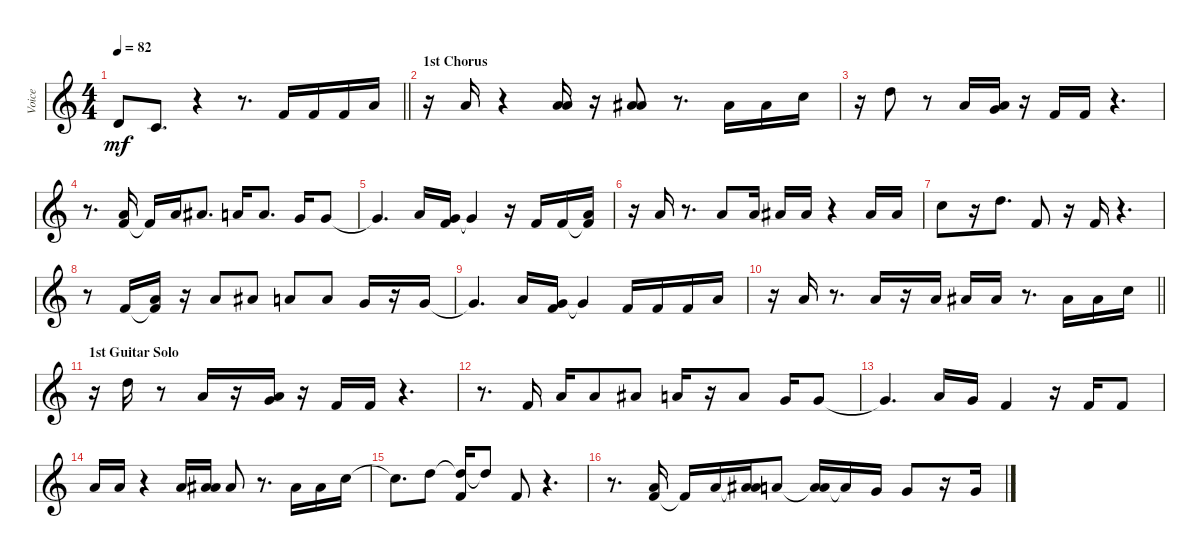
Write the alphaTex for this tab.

\track ("Voice" "Voice") {instrument voiceoohs}
\staff {score}
\tuning (E4 B3 G3 D3 A2 E2 B1) {hide}
\ts (4 4)
\tempo 82
\clef g2
\barLineRight lightlight
\ks c
3.2.8{dy mf} 1.2.8{d} r.4 r.8{d} 1.1.16 1.1.16 1.1.16 5.1.16 |
\section ("" "1st Chorus")
r.16 5.1.16 r.4 (5.1 10.2).16 r.16 (6.1 11.2).8 r.8{d} 6.1.16 6.1.16 8.1.16 |
r.16 10.1.8 r.8 5.1.16 (5.1 8.2).16 r.16 1.1.16 1.1.16 r.4{d} |
r.8{d} (1.1 10.2).16 1.1{t}.16 5.1.16 6.1.8{d} 5.1.16 5.1.8{d} 3.1.16 3.1.8 |
3.1{t}.4{d} 5.1.16 (3.1 6.2).16 3.1{t}.4 r.16 1.1.16 1.1.16 (1.1{t} 10.2).16 |
r.16 5.1.16 r.8{d} 5.1.8 5.1.16 6.1.16 6.1.16 r.4 6.1.16 6.1.16 |
8.1.8 r.16 10.1.8{d} 1.1.8 r.16 1.1.16 r.4{d} |
r.8 1.1.16 (1.1{t} 10.2).16 r.16 5.1.8 6.1.8 5.1.8 5.1.8 3.1.16 r.16 3.1.16 |
3.1{t}.4{d} 5.1.16 (3.1 6.2).16 3.1{t}.4 1.1.16 1.1.16 1.1.16 5.1.16 |
\barLineRight lightlight
r.16 5.1.16 r.8{d} 5.1.16 r.16 5.1.16 6.1.16 6.1.16 r.8{d} 6.1.16 6.1.16 8.1.16 |
\section ("" "1st Guitar Solo")
r.16 10.1.16 r.8 5.1.16 r.16 (5.1 8.2).16 r.16 1.1.16 1.1.16 r.4{d} |
r.8{d} 1.1.16 5.1.16 5.1.8 6.1.8 5.1.16 r.16 5.1.8 3.1.16 3.1.8 |
3.1{t}.4{d} 5.1.16 3.1.16 1.1.4 r.16 1.1.16 1.1.8 |
5.1.16 5.1.16 r.4 5.1.16 (5.1 11.2).16 6.1.8 r.8{d} 6.1.16 6.1.16 8.1.16 |
8.1{t}.8{d} 10.1.8 (10.1{t} 6.2).16 10.1{t}.8 1.1.8 r.4{d} |
r.8{d} (1.1 10.2).16 1.1{t}.16 5.1.16 (5.1{t} 11.2).16 5.1{t}.8 (5.1{t} 10.2).16 5.1{t}.16 3.1.16 3.1.8 r.16 3.1.16
